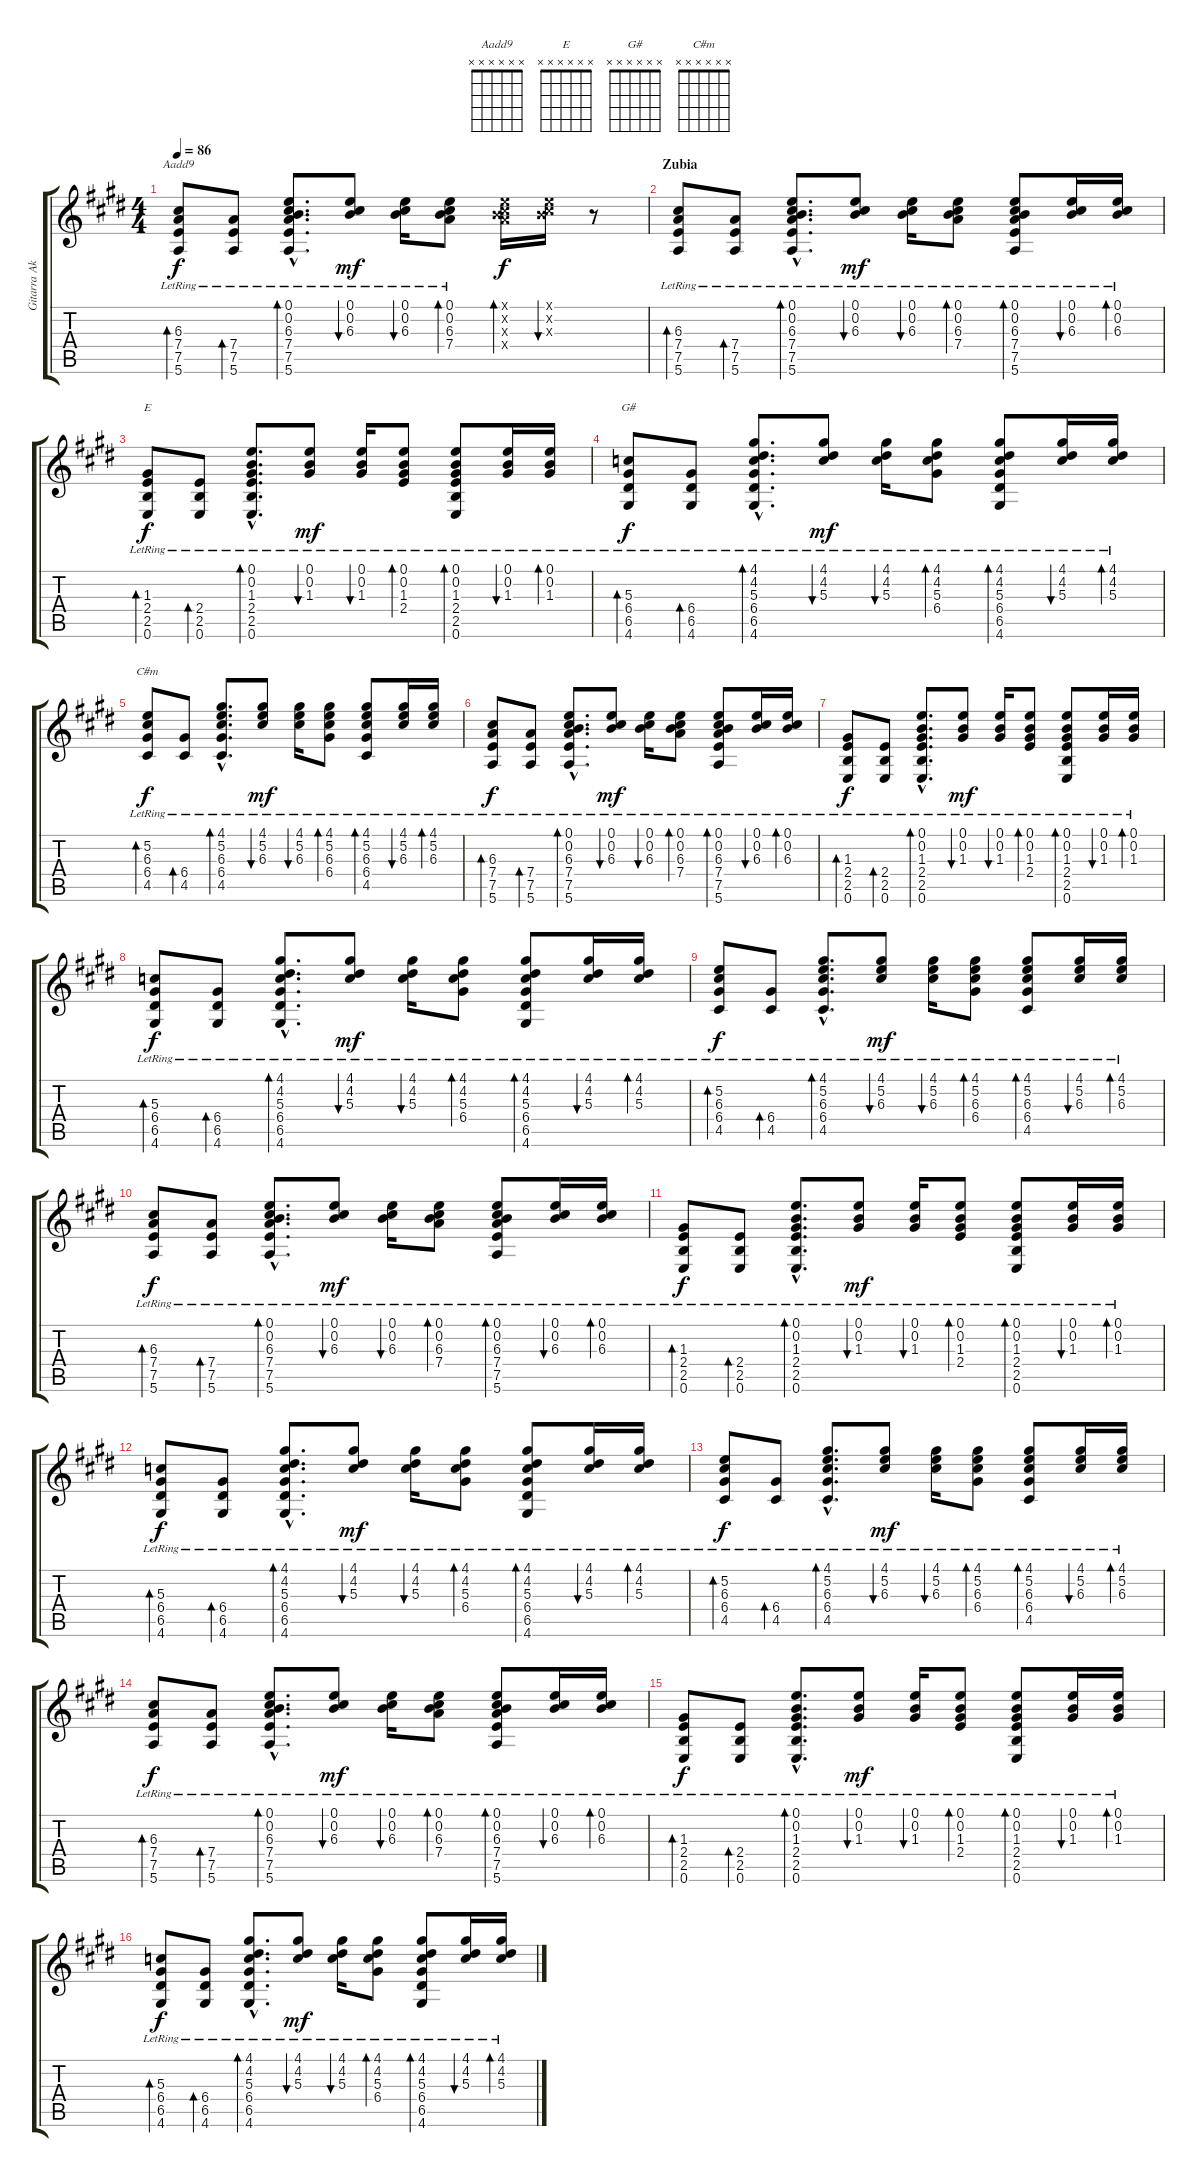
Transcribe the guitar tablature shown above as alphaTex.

\track ("Gitarra Akustikoa" "Gitarra Ak") {instrument acousticguitarsteel}
\staff {score tabs}
\tuning (E4 B3 G3 D3 A2 E2) {hide}
\chord ("Aadd9" x x x x x x)
\chord ("E" x x x x x x)
\chord ("G#" x x x x x x)
\chord ("C#m" x x x x x x)
\ts (4 4)
\tempo 86
\clef g2
\ks e
(6.3{lr} 7.4{lr} 7.5{lr} 5.6{lr}).8{bd 60 ch "Aadd9" dy f} (7.4{lr} 7.5{lr} 5.6{lr}).8{bd 60} (0.1{hac lr} 0.2{hac lr} 6.3{hac lr} 7.4{hac lr} 7.5{hac lr} 5.6{hac lr}).8{d bd 60} (0.1{lr} 0.2{lr} 6.3{lr}).8{bu 60 dy mf} (0.1{lr} 0.2{lr} 6.3{lr}).16{bu 60} (0.1{lr} 0.2{lr} 6.3{lr} 7.4{lr}).8{bd 60} (0.1{x} 0.2{x} 6.3{x} 7.4{x}).16{bd 60 dy f} (0.1{x} 0.2{x} 6.3{x}).16{bu 60} r.8 |
\section ("" "Zubia")
(6.3{lr} 7.4{lr} 7.5{lr} 5.6{lr}).8{bd 60} (7.4{lr} 7.5{lr} 5.6{lr}).8{bd 60} (0.1{hac lr} 0.2{hac lr} 6.3{hac lr} 7.4{hac lr} 7.5{hac lr} 5.6{hac lr}).8{d bd 60} (0.1{lr} 0.2{lr} 6.3{lr}).8{bu 60 dy mf} (0.1{lr} 0.2{lr} 6.3{lr}).16{bu 60} (0.1{lr} 0.2{lr} 6.3{lr} 7.4{lr}).8{bd 60} (0.1{lr} 0.2{lr} 6.3{lr} 7.4{lr} 7.5{lr} 5.6{lr}).8{bd 60} (0.1{lr} 0.2{lr} 6.3{lr}).16{bu 60} (0.1{lr} 0.2{lr} 6.3{lr}).16{bd 60} |
(1.3{lr} 2.4{lr} 2.5{lr} 0.6{lr}).8{bd 60 ch "E" dy f} (2.4{lr} 2.5{lr} 0.6{lr}).8{bd 60} (0.1{hac lr} 0.2{hac lr} 1.3{hac lr} 2.4{hac lr} 2.5{hac lr} 0.6{hac lr}).8{d bd 60} (0.1{lr} 0.2{lr} 1.3{lr}).8{bu 60 dy mf} (0.1{lr} 0.2{lr} 1.3{lr}).16{bu 60} (0.1{lr} 0.2{lr} 1.3{lr} 2.4{lr}).8{bd 60} (0.1{lr} 0.2{lr} 1.3{lr} 2.4{lr} 2.5{lr} 0.6{lr}).8{bd 60} (0.1{lr} 0.2{lr} 1.3{lr}).16{bu 60} (0.1{lr} 0.2{lr} 1.3{lr}).16{bd 60} |
(5.3{lr} 6.4{lr} 6.5{lr} 4.6{lr}).8{bd 60 ch "G#" dy f} (6.4{lr} 6.5{lr} 4.6{lr}).8{bd 60} (4.1{hac lr} 4.2{hac lr} 5.3{hac lr} 6.4{hac lr} 6.5{hac lr} 4.6{hac lr}).8{d bd 60} (4.1{lr} 4.2{lr} 5.3{lr}).8{bu 60 dy mf} (4.1{lr} 4.2{lr} 5.3{lr}).16{bu 60} (4.1{lr} 4.2{lr} 5.3{lr} 6.4{lr}).8{bd 60} (4.1{lr} 4.2{lr} 5.3{lr} 6.4{lr} 6.5{lr} 4.6{lr}).8{bd 60} (4.1{lr} 4.2{lr} 5.3{lr}).16{bu 60} (4.1{lr} 4.2{lr} 5.3{lr}).16{bd 60} |
(5.2{lr} 6.3{lr} 6.4{lr} 4.5{lr}).8{bd 60 ch "C#m" dy f} (6.4{lr} 4.5{lr}).8{bd 60} (4.1{hac lr} 5.2{hac lr} 6.3{hac lr} 6.4{hac lr} 4.5{hac lr}).8{d bd 60} (4.1{lr} 5.2{lr} 6.3{lr}).8{bu 60 dy mf} (4.1{lr} 5.2{lr} 6.3{lr}).16{bu 60} (4.1{lr} 5.2{lr} 6.3{lr} 6.4{lr}).8{bd 60} (4.1{lr} 5.2{lr} 6.3{lr} 6.4{lr} 4.5{lr}).8{bd 60} (4.1{lr} 5.2{lr} 6.3{lr}).16{bu 60} (4.1{lr} 5.2{lr} 6.3{lr}).16{bd 60} |
(6.3{lr} 7.4{lr} 7.5{lr} 5.6{lr}).8{bd 60 dy f} (7.4{lr} 7.5{lr} 5.6{lr}).8{bd 60} (0.1{hac lr} 0.2{hac lr} 6.3{hac lr} 7.4{hac lr} 7.5{hac lr} 5.6{hac lr}).8{d bd 60} (0.1{lr} 0.2{lr} 6.3{lr}).8{bu 60 dy mf} (0.1{lr} 0.2{lr} 6.3{lr}).16{bu 60} (0.1{lr} 0.2{lr} 6.3{lr} 7.4{lr}).8{bd 60} (0.1{lr} 0.2{lr} 6.3{lr} 7.4{lr} 7.5{lr} 5.6{lr}).8{bd 60} (0.1{lr} 0.2{lr} 6.3{lr}).16{bu 60} (0.1{lr} 0.2{lr} 6.3{lr}).16{bd 60} |
(1.3{lr} 2.4{lr} 2.5{lr} 0.6{lr}).8{bd 60 dy f} (2.4{lr} 2.5{lr} 0.6{lr}).8{bd 60} (0.1{hac lr} 0.2{hac lr} 1.3{hac lr} 2.4{hac lr} 2.5{hac lr} 0.6{hac lr}).8{d bd 60} (0.1{lr} 0.2{lr} 1.3{lr}).8{bu 60 dy mf} (0.1{lr} 0.2{lr} 1.3{lr}).16{bu 60} (0.1{lr} 0.2{lr} 1.3{lr} 2.4{lr}).8{bd 60} (0.1{lr} 0.2{lr} 1.3{lr} 2.4{lr} 2.5{lr} 0.6{lr}).8{bd 60} (0.1{lr} 0.2{lr} 1.3{lr}).16{bu 60} (0.1{lr} 0.2{lr} 1.3{lr}).16{bd 60} |
(5.3{lr} 6.4{lr} 6.5{lr} 4.6{lr}).8{bd 60 dy f} (6.4{lr} 6.5{lr} 4.6{lr}).8{bd 60} (4.1{hac lr} 4.2{hac lr} 5.3{hac lr} 6.4{hac lr} 6.5{hac lr} 4.6{hac lr}).8{d bd 60} (4.1{lr} 4.2{lr} 5.3{lr}).8{bu 60 dy mf} (4.1{lr} 4.2{lr} 5.3{lr}).16{bu 60} (4.1{lr} 4.2{lr} 5.3{lr} 6.4{lr}).8{bd 60} (4.1{lr} 4.2{lr} 5.3{lr} 6.4{lr} 6.5{lr} 4.6{lr}).8{bd 60} (4.1{lr} 4.2{lr} 5.3{lr}).16{bu 60} (4.1{lr} 4.2{lr} 5.3{lr}).16{bd 60} |
(5.2{lr} 6.3{lr} 6.4{lr} 4.5{lr}).8{bd 60 dy f} (6.4{lr} 4.5{lr}).8{bd 60} (4.1{hac lr} 5.2{hac lr} 6.3{hac lr} 6.4{hac lr} 4.5{hac lr}).8{d bd 60} (4.1{lr} 5.2{lr} 6.3{lr}).8{bu 60 dy mf} (4.1{lr} 5.2{lr} 6.3{lr}).16{bu 60} (4.1{lr} 5.2{lr} 6.3{lr} 6.4{lr}).8{bd 60} (4.1{lr} 5.2{lr} 6.3{lr} 6.4{lr} 4.5{lr}).8{bd 60} (4.1{lr} 5.2{lr} 6.3{lr}).16{bu 60} (4.1{lr} 5.2{lr} 6.3{lr}).16{bd 60} |
(6.3{lr} 7.4{lr} 7.5{lr} 5.6{lr}).8{bd 60 dy f} (7.4{lr} 7.5{lr} 5.6{lr}).8{bd 60} (0.1{hac lr} 0.2{hac lr} 6.3{hac lr} 7.4{hac lr} 7.5{hac lr} 5.6{hac lr}).8{d bd 60} (0.1{lr} 0.2{lr} 6.3{lr}).8{bu 60 dy mf} (0.1{lr} 0.2{lr} 6.3{lr}).16{bu 60} (0.1{lr} 0.2{lr} 6.3{lr} 7.4{lr}).8{bd 60} (0.1{lr} 0.2{lr} 6.3{lr} 7.4{lr} 7.5{lr} 5.6{lr}).8{bd 60} (0.1{lr} 0.2{lr} 6.3{lr}).16{bu 60} (0.1{lr} 0.2{lr} 6.3{lr}).16{bd 60} |
(1.3{lr} 2.4{lr} 2.5{lr} 0.6{lr}).8{bd 60 dy f} (2.4{lr} 2.5{lr} 0.6{lr}).8{bd 60} (0.1{hac lr} 0.2{hac lr} 1.3{hac lr} 2.4{hac lr} 2.5{hac lr} 0.6{hac lr}).8{d bd 60} (0.1{lr} 0.2{lr} 1.3{lr}).8{bu 60 dy mf} (0.1{lr} 0.2{lr} 1.3{lr}).16{bu 60} (0.1{lr} 0.2{lr} 1.3{lr} 2.4{lr}).8{bd 60} (0.1{lr} 0.2{lr} 1.3{lr} 2.4{lr} 2.5{lr} 0.6{lr}).8{bd 60} (0.1{lr} 0.2{lr} 1.3{lr}).16{bu 60} (0.1{lr} 0.2{lr} 1.3{lr}).16{bd 60} |
(5.3{lr} 6.4{lr} 6.5{lr} 4.6{lr}).8{bd 60 dy f} (6.4{lr} 6.5{lr} 4.6{lr}).8{bd 60} (4.1{hac lr} 4.2{hac lr} 5.3{hac lr} 6.4{hac lr} 6.5{hac lr} 4.6{hac lr}).8{d bd 60} (4.1{lr} 4.2{lr} 5.3{lr}).8{bu 60 dy mf} (4.1{lr} 4.2{lr} 5.3{lr}).16{bu 60} (4.1{lr} 4.2{lr} 5.3{lr} 6.4{lr}).8{bd 60} (4.1{lr} 4.2{lr} 5.3{lr} 6.4{lr} 6.5{lr} 4.6{lr}).8{bd 60} (4.1{lr} 4.2{lr} 5.3{lr}).16{bu 60} (4.1{lr} 4.2{lr} 5.3{lr}).16{bd 60} |
(5.2{lr} 6.3{lr} 6.4{lr} 4.5{lr}).8{bd 60 dy f} (6.4{lr} 4.5{lr}).8{bd 60} (4.1{hac lr} 5.2{hac lr} 6.3{hac lr} 6.4{hac lr} 4.5{hac lr}).8{d bd 60} (4.1{lr} 5.2{lr} 6.3{lr}).8{bu 60 dy mf} (4.1{lr} 5.2{lr} 6.3{lr}).16{bu 60} (4.1{lr} 5.2{lr} 6.3{lr} 6.4{lr}).8{bd 60} (4.1{lr} 5.2{lr} 6.3{lr} 6.4{lr} 4.5{lr}).8{bd 60} (4.1{lr} 5.2{lr} 6.3{lr}).16{bu 60} (4.1{lr} 5.2{lr} 6.3{lr}).16{bd 60} |
(6.3{lr} 7.4{lr} 7.5{lr} 5.6{lr}).8{bd 60 dy f} (7.4{lr} 7.5{lr} 5.6{lr}).8{bd 60} (0.1{hac lr} 0.2{hac lr} 6.3{hac lr} 7.4{hac lr} 7.5{hac lr} 5.6{hac lr}).8{d bd 60} (0.1{lr} 0.2{lr} 6.3{lr}).8{bu 60 dy mf} (0.1{lr} 0.2{lr} 6.3{lr}).16{bu 60} (0.1{lr} 0.2{lr} 6.3{lr} 7.4{lr}).8{bd 60} (0.1{lr} 0.2{lr} 6.3{lr} 7.4{lr} 7.5{lr} 5.6{lr}).8{bd 60} (0.1{lr} 0.2{lr} 6.3{lr}).16{bu 60} (0.1{lr} 0.2{lr} 6.3{lr}).16{bd 60} |
(1.3{lr} 2.4{lr} 2.5{lr} 0.6{lr}).8{bd 60 dy f} (2.4{lr} 2.5{lr} 0.6{lr}).8{bd 60} (0.1{hac lr} 0.2{hac lr} 1.3{hac lr} 2.4{hac lr} 2.5{hac lr} 0.6{hac lr}).8{d bd 60} (0.1{lr} 0.2{lr} 1.3{lr}).8{bu 60 dy mf} (0.1{lr} 0.2{lr} 1.3{lr}).16{bu 60} (0.1{lr} 0.2{lr} 1.3{lr} 2.4{lr}).8{bd 60} (0.1{lr} 0.2{lr} 1.3{lr} 2.4{lr} 2.5{lr} 0.6{lr}).8{bd 60} (0.1{lr} 0.2{lr} 1.3{lr}).16{bu 60} (0.1{lr} 0.2{lr} 1.3{lr}).16{bd 60} |
(5.3{lr} 6.4{lr} 6.5{lr} 4.6{lr}).8{bd 60 dy f} (6.4{lr} 6.5{lr} 4.6{lr}).8{bd 60} (4.1{hac lr} 4.2{hac lr} 5.3{hac lr} 6.4{hac lr} 6.5{hac lr} 4.6{hac lr}).8{d bd 60} (4.1{lr} 4.2{lr} 5.3{lr}).8{bu 60 dy mf} (4.1{lr} 4.2{lr} 5.3{lr}).16{bu 60} (4.1{lr} 4.2{lr} 5.3{lr} 6.4{lr}).8{bd 60} (4.1{lr} 4.2{lr} 5.3{lr} 6.4{lr} 6.5{lr} 4.6{lr}).8{bd 60} (4.1{lr} 4.2{lr} 5.3{lr}).16{bu 60} (4.1{lr} 4.2{lr} 5.3{lr}).16{bd 60}
